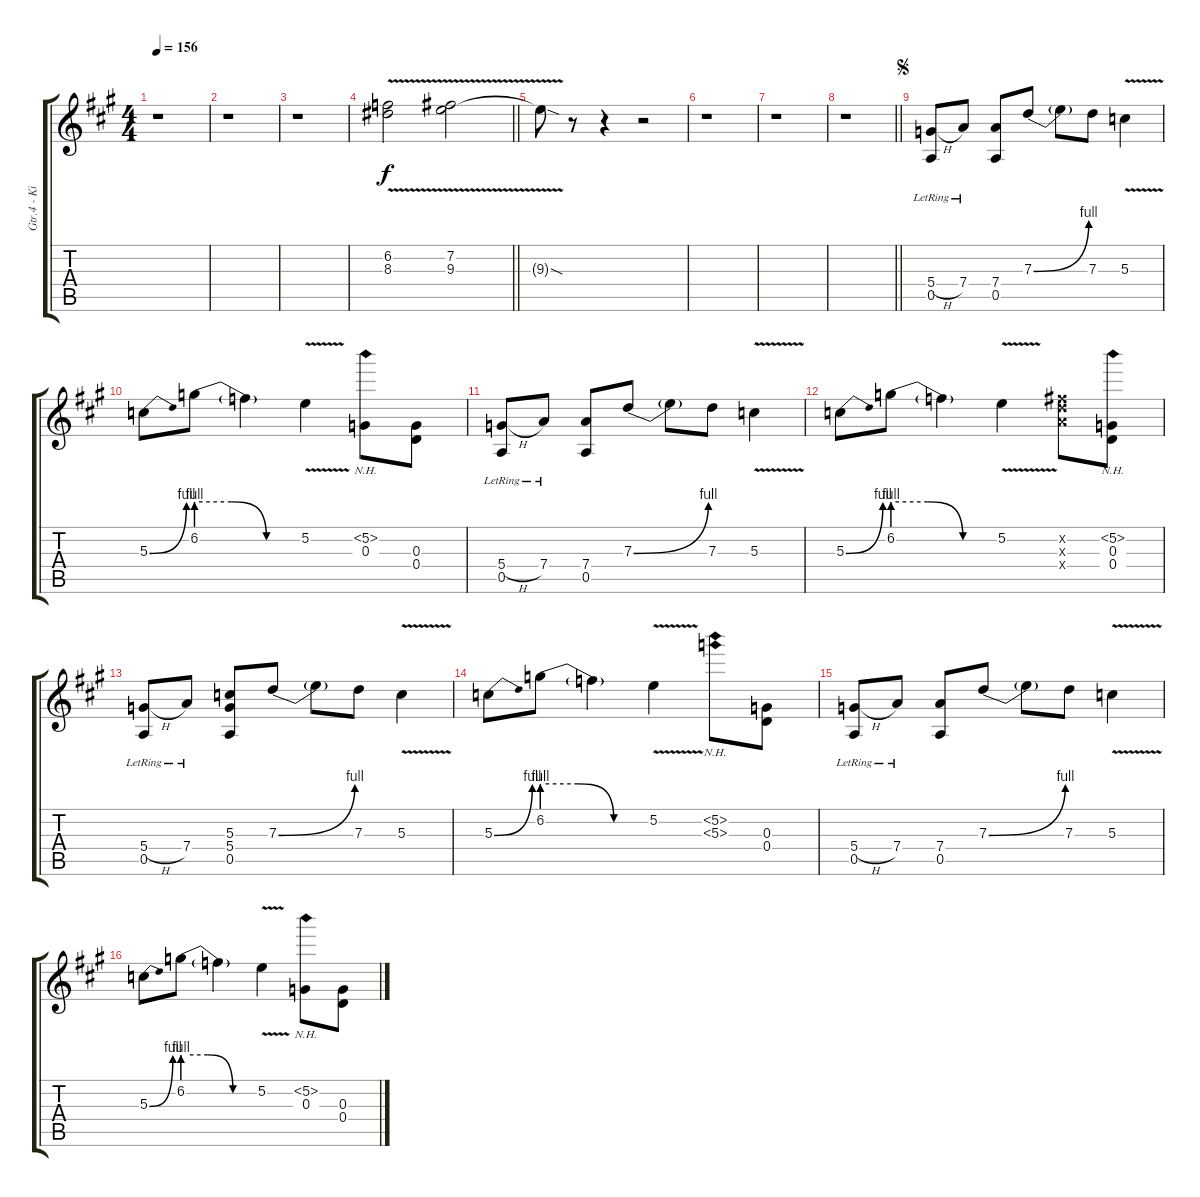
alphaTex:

\track ("Gtr.4 - Kim Thayil" "Gtr.4 - Ki") {instrument distortionguitar}
\staff {score tabs}
\tuning (E4 B3 G3 D3 A2 D2) {hide}
\ts (4 4)
\tempo 156
\clef g2
\ks a
r.1{dy f} |
r.1 |
r.1 |
\barLineRight lightlight
(6.2{v} 8.3{v}).2 (7.2{v} 9.3{v}).2 |
9.3{sod t}.8 r.8 r.4 r.2 |
r.1 |
r.1 |
\barLineRight lightlight
r.1 |
\jump segno
(5.4{h lr} 0.5{lr}).8 7.4{lr}.8 (7.4 0.5).8 7.3{be (bend 0 0 60 4)}.8 7.3{t}.8 7.3.8 5.3{v}.4 |
5.3{be (bend 0 0 60 4)}.8 6.2{be (custom 0 4 20 4 40 0 60 0)}.8 6.2{t}.4 5.2{v}.4 (5.2{nh} 0.3).8 (0.3 0.4).8 |
(5.4{h lr} 0.5{lr}).8 7.4{lr}.8 (7.4 0.5).8 7.3{be (bend 0 0 60 4)}.8 7.3{t}.8 7.3.8 5.3{v}.4 |
5.3{be (bend 0 0 60 4)}.8 6.2{be (custom 0 4 20 4 40 0 60 0)}.8 6.2{t}.4 5.2{v}.4 (7.2{x} 7.3{x} 7.4{x}).8 (5.2{nh} 0.3 0.4).8 |
(5.4{h lr} 0.5{lr}).8 7.4{lr}.8 (5.3 5.4 0.5).8 7.3{be (bend 0 0 60 4)}.8 7.3{t}.8 7.3.8 5.3{v}.4 |
5.3{be (bend 0 0 60 4)}.8 6.2{be (custom 0 4 20 4 40 0 60 0)}.8 6.2{t}.4 5.2{v}.4 (5.2{nh} 5.3{nh}).8 (0.3 0.4).8 |
(5.4{h lr} 0.5{lr}).8 7.4{lr}.8 (7.4 0.5).8 7.3{be (bend 0 0 60 4)}.8 7.3{t}.8 7.3.8 5.3{v}.4 |
5.3{be (bend 0 0 60 4)}.8 6.2{be (custom 0 4 20 4 40 0 60 0)}.8 6.2{t}.4 5.2{v}.4 (5.2{nh} 0.3).8 (0.3 0.4).8
